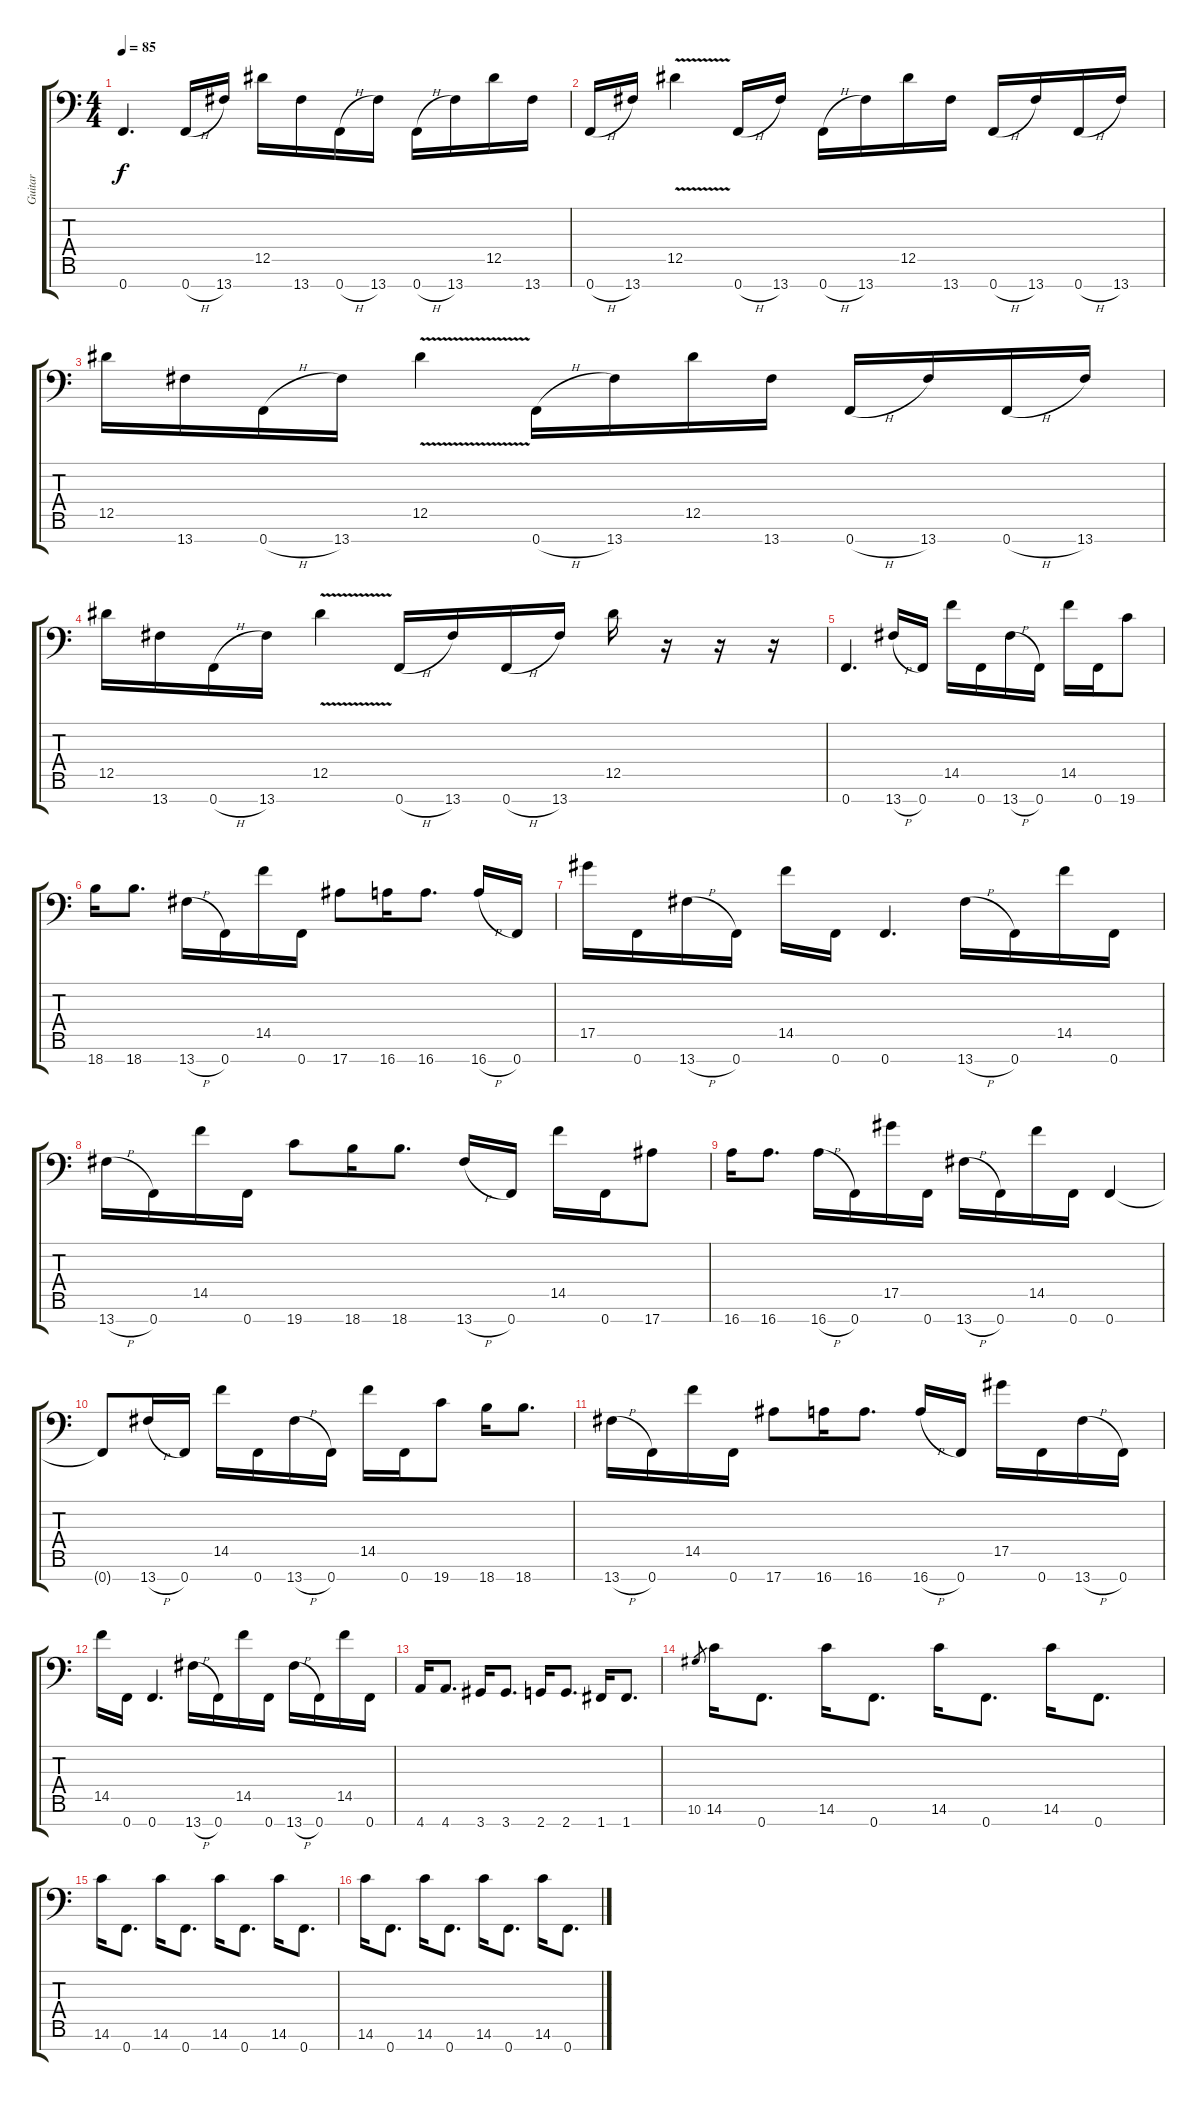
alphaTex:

\track ("Guitar" "Guitar") {instrument distortionguitar}
\staff {score tabs}
\tuning (Bb3 Gb3 Db3 Ab2 Eb2 Bb1 F1) {hide}
\ts (4 4)
\tempo 85
\clef f4
\ks c
0.7.4{d dy f} 0.7{h}.16 13.7.16 12.5.16 13.7.16 0.7{h}.16 13.7.16 0.7{h}.16 13.7.16 12.5.16 13.7.16 |
0.7{h}.16 13.7.16 12.5{v}.4 0.7{h}.16 13.7.16 0.7{h}.16 13.7.16 12.5.16 13.7.16 0.7{h}.16 13.7.16 0.7{h}.16 13.7.16 |
12.5.16 13.7.16 0.7{h}.16 13.7.16 12.5{v}.4 0.7{h}.16 13.7.16 12.5.16 13.7.16 0.7{h}.16 13.7.16 0.7{h}.16 13.7.16 |
12.5.16 13.7.16 0.7{h}.16 13.7.16 12.5{v}.4 0.7{h}.16 13.7.16 0.7{h}.16 13.7.16 12.5.16 r.16 r.16 r.16 |
0.7.4{d} 13.7{h}.16 0.7.16 14.5.16 0.7.16 13.7{h}.16 0.7.16 14.5.16 0.7.16 19.7.8 |
18.7.16 18.7.8{d} 13.7{h}.16 0.7.16 14.5.16 0.7.16 17.7.8 16.7.16 16.7.8{d} 16.7{h}.16 0.7.16 |
17.5.16 0.7.16 13.7{h}.16 0.7.16 14.5.16 0.7.16 0.7.4{d} 13.7{h}.16 0.7.16 14.5.16 0.7.16 |
13.7{h}.16 0.7.16 14.5.16 0.7.16 19.7.8 18.7.16 18.7.8{d} 13.7{h}.16 0.7.16 14.5.16 0.7.16 17.7.8 |
16.7.16 16.7.8{d} 16.7{h}.16 0.7.16 17.5.16 0.7.16 13.7{h}.16 0.7.16 14.5.16 0.7.16 0.7.4 |
0.7{t}.8 13.7{h}.16 0.7.16 14.5.16 0.7.16 13.7{h}.16 0.7.16 14.5.16 0.7.16 19.7.8 18.7.16 18.7.8{d} |
13.7{h}.16 0.7.16 14.5.16 0.7.16 17.7.8 16.7.16 16.7.8{d} 16.7{h}.16 0.7.16 17.5.16 0.7.16 13.7{h}.16 0.7.16 |
14.5.16 0.7.16 0.7.4{d} 13.7{h}.16 0.7.16 14.5.16 0.7.16 13.7{h}.16 0.7.16 14.5.16 0.7.16 |
4.7.16 4.7.8{d} 3.7.16 3.7.8{d} 2.7.16 2.7.8{d} 1.7.16 1.7.8{d} |
10.6.8{gr} 14.6.16 0.7.8{d} 14.6.16 0.7.8{d} 14.6.16 0.7.8{d} 14.6.16 0.7.8{d} |
14.6.16 0.7.8{d} 14.6.16 0.7.8{d} 14.6.16 0.7.8{d} 14.6.16 0.7.8{d} |
14.6.16 0.7.8{d} 14.6.16 0.7.8{d} 14.6.16 0.7.8{d} 14.6.16 0.7.8{d}
